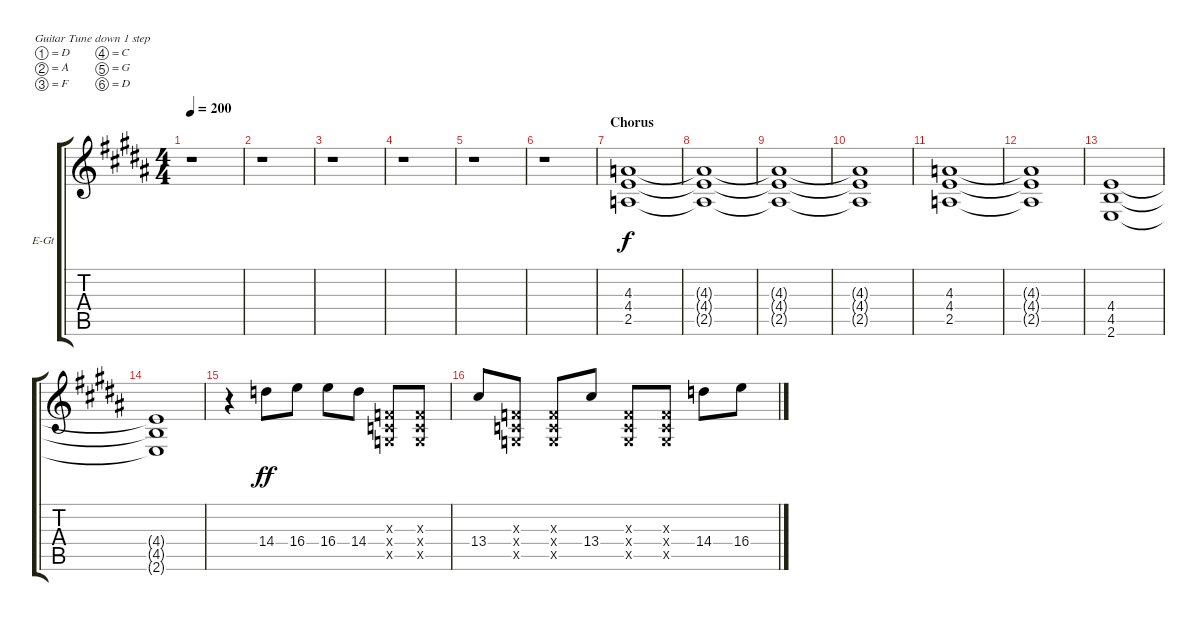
\defaultSystemsLayout 4
\bracketExtendMode groupsimilarinstruments
\firstSystemTrackNameOrientation horizontal
\otherSystemsTrackNameOrientation horizontal
\track ("Lead Left" "E-Gt") {instrument distortionguitar}
\staff {score tabs}
\tuning (D4 A3 F3 C3 G2 D2)
\ts (4 4)
\tempo 200
\clef g2
\ks b
r.1{dy ff} |
r.1 |
r.1 |
r.1 |
r.1 |
r.1 |
\section ("" "Chorus")
(2.5 4.4 4.3).1{dy f} |
(2.5{t} 4.4{t} 4.3{t}).1 |
(2.5{t} 4.4{t} 4.3{t}).1 |
(2.5{t} 4.4{t} 4.3{t}).1 |
(4.3 4.4 2.5).1 |
(4.3{t} 4.4{t} 2.5{t}).1 |
(2.6 4.5 4.4).1 |
(2.6{t} 4.5{t} 4.4{t}).1 |
r.4 14.4.8{dy ff} 16.4.8 16.4.8 14.4.8 (0.4{x} 0.3{x} 0.5{x}).8 (0.4{x} 0.3{x} 0.5{x}).8 |
13.4.8 (0.4{x} 0.5{x} 0.3{x}).8 (0.4{x} 0.5{x} 0.3{x}).8 13.4.8 (0.4{x} 0.5{x} 0.3{x}).8 (0.4{x} 0.5{x} 0.3{x}).8 14.4.8 16.4.8
